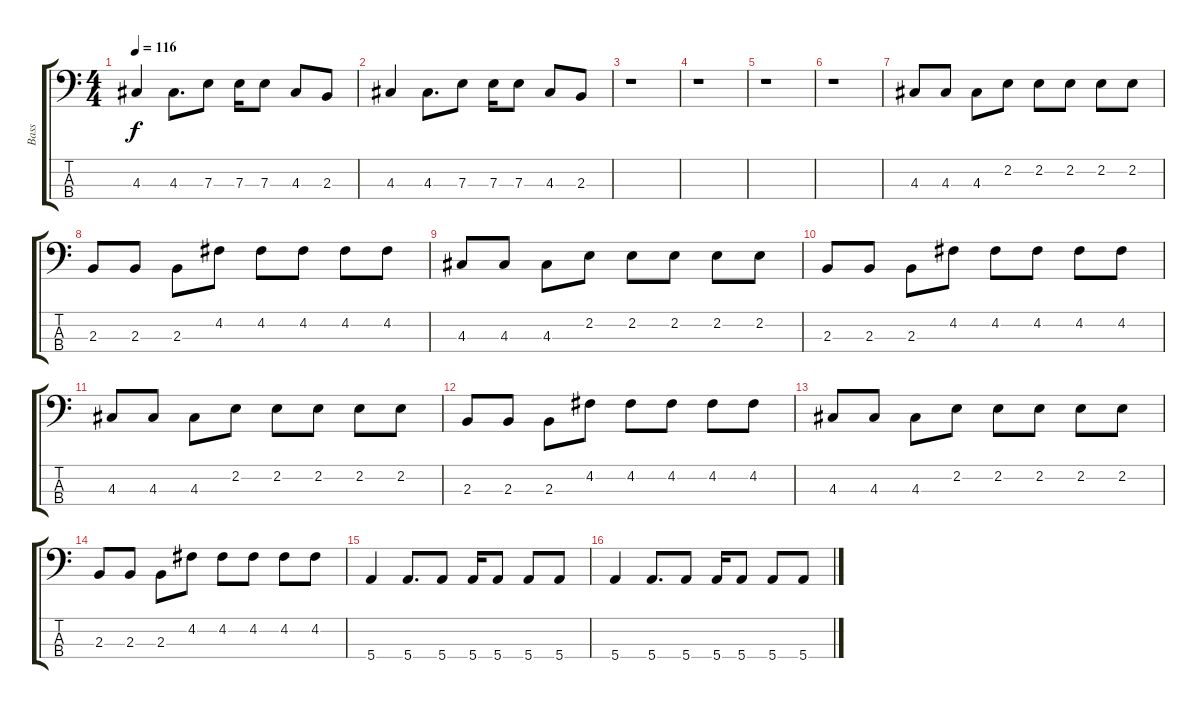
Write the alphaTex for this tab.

\track ("Bass" "Bass") {instrument electricbassfinger}
\staff {score tabs}
\tuning (G2 D2 A1 E1) {hide}
\ts (4 4)
\tempo 116
\clef f4
\ks c
4.3.4{dy f} 4.3.8{d} 7.3.8 7.3.16 7.3.8 4.3.8 2.3.8 |
4.3.4 4.3.8{d} 7.3.8 7.3.16 7.3.8 4.3.8 2.3.8 |
r.1 |
r.1 |
r.1 |
r.1 |
4.3.8 4.3.8 4.3.8 2.2.8 2.2.8 2.2.8 2.2.8 2.2.8 |
2.3.8 2.3.8 2.3.8 4.2.8 4.2.8 4.2.8 4.2.8 4.2.8 |
4.3.8 4.3.8 4.3.8 2.2.8 2.2.8 2.2.8 2.2.8 2.2.8 |
2.3.8 2.3.8 2.3.8 4.2.8 4.2.8 4.2.8 4.2.8 4.2.8 |
4.3.8 4.3.8 4.3.8 2.2.8 2.2.8 2.2.8 2.2.8 2.2.8 |
2.3.8 2.3.8 2.3.8 4.2.8 4.2.8 4.2.8 4.2.8 4.2.8 |
4.3.8 4.3.8 4.3.8 2.2.8 2.2.8 2.2.8 2.2.8 2.2.8 |
2.3.8 2.3.8 2.3.8 4.2.8 4.2.8 4.2.8 4.2.8 4.2.8 |
5.4.4 5.4.8{d} 5.4.8 5.4.16 5.4.8 5.4.8 5.4.8 |
5.4.4 5.4.8{d} 5.4.8 5.4.16 5.4.8 5.4.8 5.4.8
